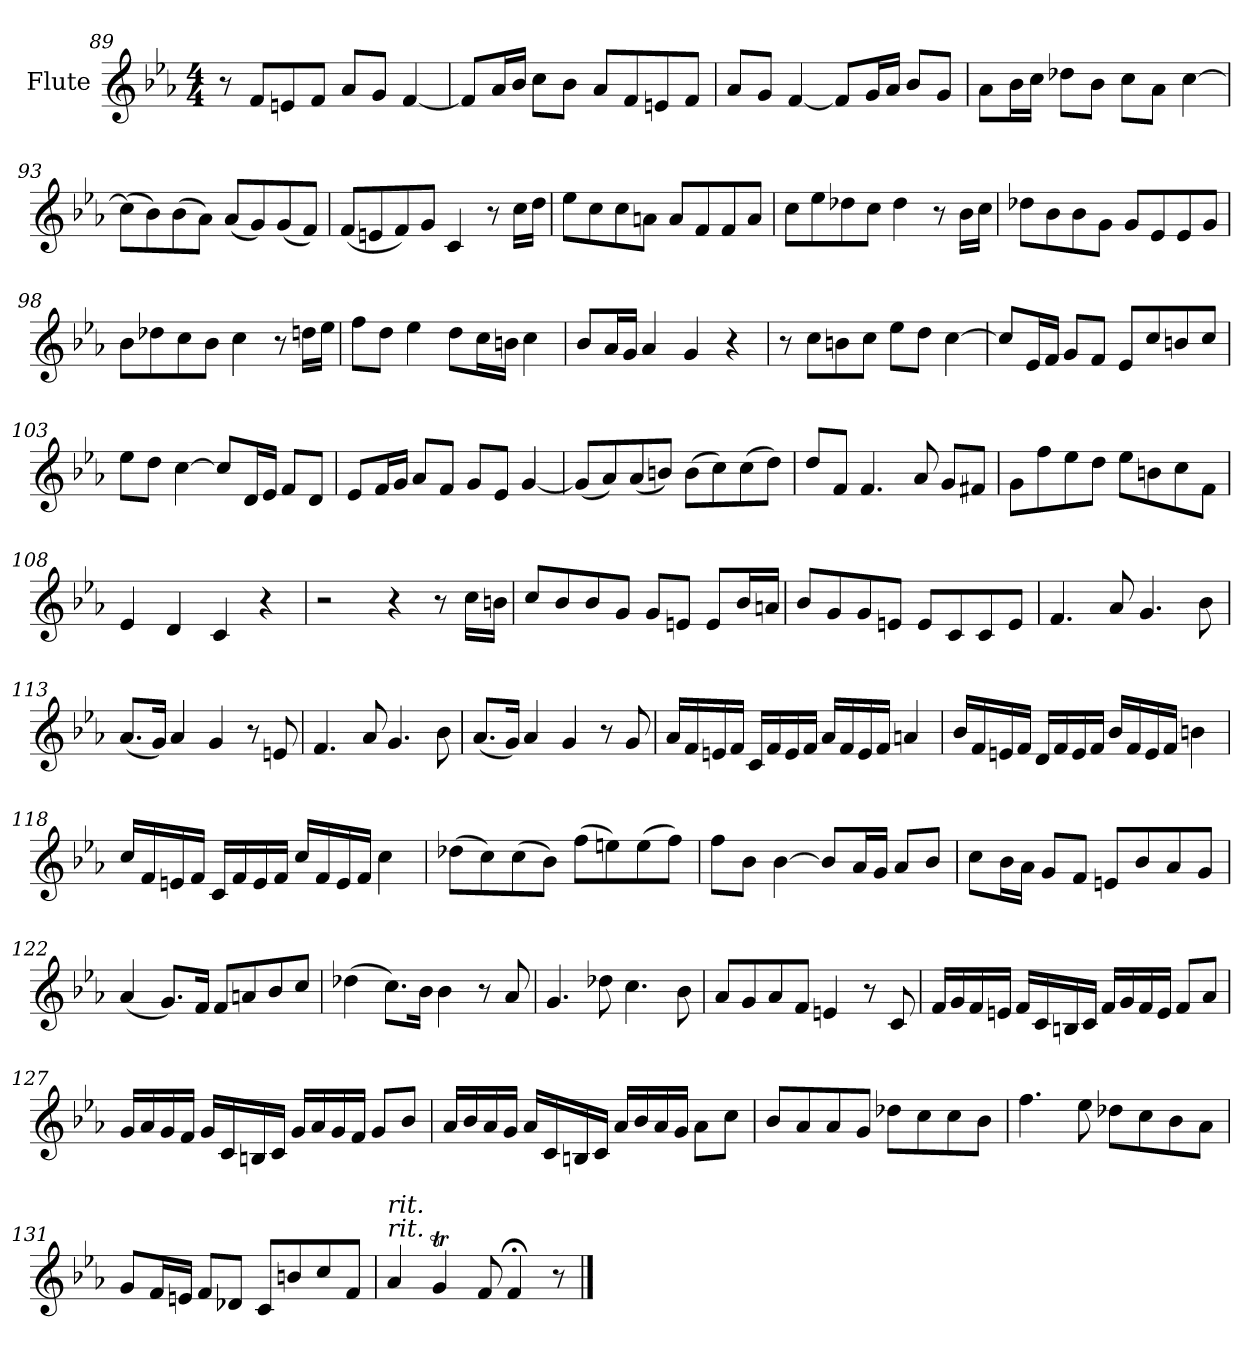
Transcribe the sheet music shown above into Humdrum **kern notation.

**kern
*part1
*staff1
*I"Flute
*I'Fl.
*clefG2
*k[b-e-a-]
*c:
*M4/4
=89
8r
8f/L
8en/
8f/J
8a-/L
8g/J
[4f/
=90
8f/L]
16a-/L
16b-/JJ
8cc\L
8b-\J
8a-/L
8f/
8en/
8f/J
=91
8a-/L
8g/J
[4f/
8f/L]
16g/L
16a-/JJ
8b-/L
8g/J
!!LO:LB:g=z
=92
8a-\L
16b-\L
16cc\JJ
8dd-X\L
8b-\J
8cc\L
8a-\J
[4cc\
=93
(>8cc\L]
8b-\)
(>8b-\
8a-\J)
(8a-/L
8g/)
(8g/
8f/J)
=94
(8f/L
8en/
8f/)
8g/J
4c/
8r
16cc\LL
16dd\JJ
=95
8ee-\L
8cc\
8cc\
8an\J
8a/L
8f/
8f/
8a/J
!!LO:LB:g=z
=96
8cc\L
8ee-\
8dd-X\
8cc\J
4dd-\
8r
16b-\LL
16cc\JJ
=97
8dd-X\L
8b-\
8b-\
8g\J
8g/L
8e-/
8e-/
8g/J
=98
8b-\L
8dd-X\
8cc\
8b-\J
4cc\
8r
16ddn\LL
16ee-\JJ
=99
8ff\L
8dd\J
4ee-\
8dd\L
16cc\L
16bn\JJ
4cc\
!!LO:LB:g=z
=100
8b-/L
16a-/L
16g/JJ
4a-/
4g/
4r
=101
8r
8cc\L
8bn\
8cc\J
8ee-\L
8dd\J
[4cc\
=102
8cc/L]
16e-/L
16f/JJ
8g/L
8f/J
8e-/L
8cc/
8bn/
8cc/J
=103
8ee-\L
8dd\J
[4cc\
8cc/L]
16d/L
16e-/JJ
8f/L
8d/J
!!LO:LB:g=z
=104
8e-/L
16f/L
16g/JJ
8a-/L
8f/J
8g/L
8e-/J
[4g/
=105
(8g/L]
8a-/)
(8a-/
8bn/J)
(>8b\L
8cc\)
(>8cc\
8dd\J)
=106
8dd/L
8f/J
4.f/
8a-/
8g/L
8f#X/J
=107
8g\L
8ff\
8ee-\
8dd\J
8ee-\L
8bn\
8cc\
8f\J
!!LO:PB:g=z
=108
4e-/
4d/
4c/
4r
=109
2r
4r
8r
16cc\LL
16bn\JJ
=110
8cc/L
8b-/
8b-/
8g/J
8g/L
8en/J
8e/L
16b-/L
16an/JJ
=111
8b-/L
8g/
8g/
8en/J
8e/L
8c/
8c/
8e/J
!!LO:LB:g=z
=112
4.f/
8a-/
4.g/
8b-\
=113
(8.a-/L
16g/Jk)
4a-/
4g/
8r
8en/
=114
4.f/
8a-/
4.g/
8b-\
=115
(8.a-/L
16g/Jk)
4a-/
4g/
8r
8g/
!!LO:LB:g=z
=116
16a-/LL
16f/
16en/
16f/JJ
16c/LL
16f/
16e/
16f/JJ
16a-/LL
16f/
16e/
16f/JJ
4an/
=117
16b-/LL
16f/
16en/
16f/JJ
16d/LL
16f/
16e/
16f/JJ
16b-/LL
16f/
16e/
16f/JJ
4bn\
!!LO:PB:g=z
=118
16cc/LL
16f/
16en/
16f/JJ
16c/LL
16f/
16e/
16f/JJ
16cc/LL
16f/
16e/
16f/JJ
4cc\
=119
(>8dd-X\L
8cc\)
(>8cc\
8b-\J)
(>8ff\L
8een\)
(>8ee\
8ff\J)
=120
8ff\L
8b-\J
[4b-\
8b-/L]
16a-/L
16g/JJ
8a-/L
8b-/J
!!LO:LB:g=z
=121
8cc\L
16b-\L
16a-\JJ
8g/L
8f/J
8en/L
8b-/
8a-/
8g/J
=122
(4a-/
8.g/L)
16f/Jk
8f/L
8an/
8b-/
8cc/J
=123
(>4dd-X\
8.cc\L)
16b-\Jk
4b-\
8r
8a-/
=124
4.g/
8dd-X\
4.cc\
8b-\
!!LO:LB:g=z
=125
8a-/L
8g/
8a-/
8f/J
4en/
8r
8c/
=126
16f/LL
16g/
16f/
16en/JJ
16f/LL
16c/
16Bn/
16c/JJ
16f/LL
16g/
16f/
16e/JJ
8f/L
8a-/J
=127
16g/LL
16a-/
16g/
16f/JJ
16g/LL
16c/
16Bn/
16c/JJ
16g/LL
16a-/
16g/
16f/JJ
8g/L
8b-/J
!!LO:LB:g=z
=128
16a-/LL
16b-/
16a-/
16g/JJ
16a-/LL
16c/
16Bn/
16c/JJ
16a-/LL
16b-/
16a-/
16g/JJ
8a-\L
8cc\J
=129
8b-/L
8a-/
8a-/
8g/J
8dd-X\L
8cc\
8cc\
8b-\J
=130
4.ff\
8ee-\
8dd-X\L
8cc\
8b-\
8a-\J
!!LO:LB:g=z
=131
8g/L
16f/L
16en/JJ
8f/L
8d-X/J
8c/L
8bn/
8cc/
8f/J
=132
!LO:TX:a:i:t=rit.
!LO:TX:a:i:t=rit.
4a-/
4gt/
8f/
4f;</
8r
==
*-
